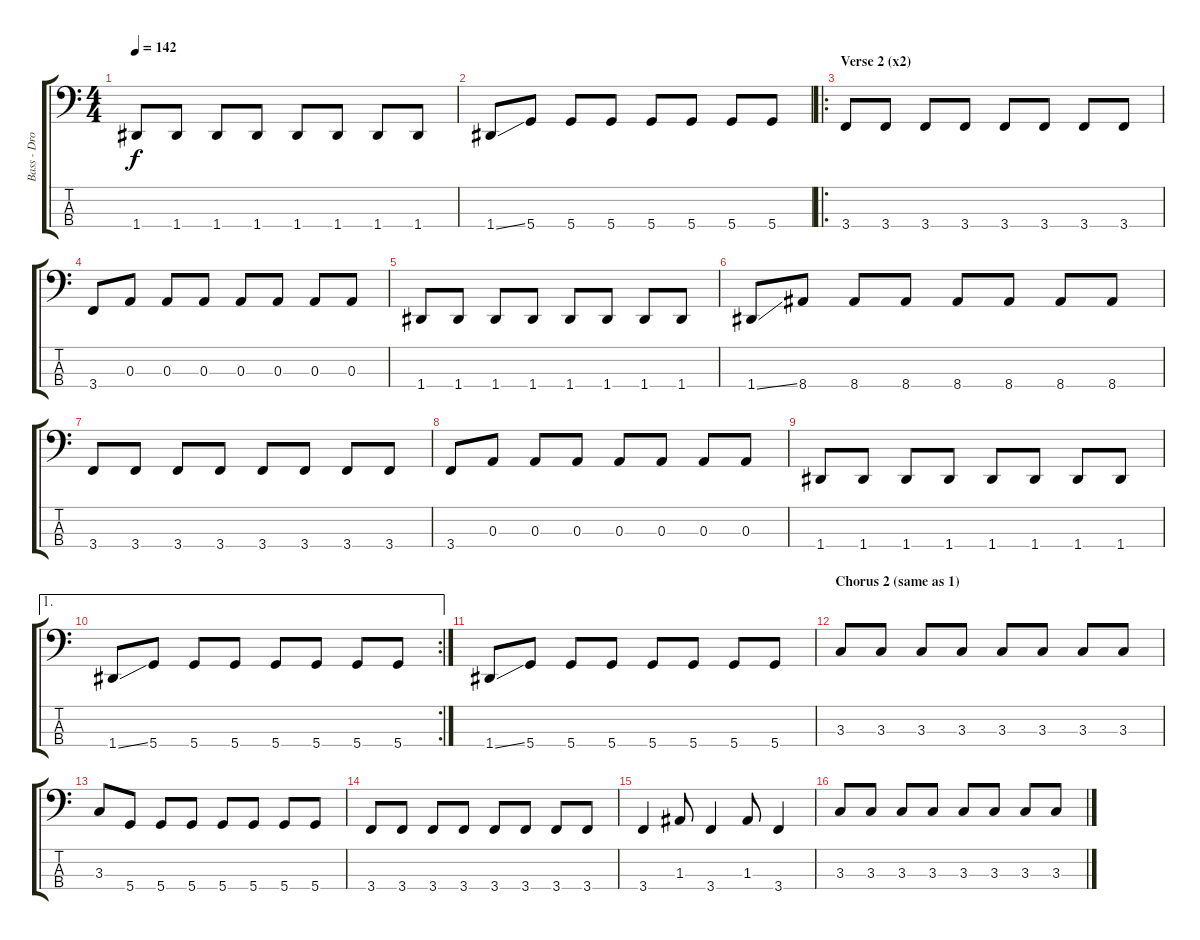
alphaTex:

\track ("Bass - Drop D" "Bass - Dro") {instrument electricbasspick}
\staff {score tabs}
\tuning (G2 D2 A1 D1) {hide}
\ts (4 4)
\tempo 142
\clef f4
\ks c
1.4.8{dy f} 1.4.8 1.4.8 1.4.8 1.4.8 1.4.8 1.4.8 1.4.8 |
1.4{ss}.8 5.4.8 5.4.8 5.4.8 5.4.8 5.4.8 5.4.8 5.4.8 |
\ro
\section ("" "Verse 2 (x2)")
3.4.8 3.4.8 3.4.8 3.4.8 3.4.8 3.4.8 3.4.8 3.4.8 |
3.4.8 0.3.8 0.3.8 0.3.8 0.3.8 0.3.8 0.3.8 0.3.8 |
1.4.8 1.4.8 1.4.8 1.4.8 1.4.8 1.4.8 1.4.8 1.4.8 |
1.4{ss}.8 8.4.8 8.4.8 8.4.8 8.4.8 8.4.8 8.4.8 8.4.8 |
3.4.8 3.4.8 3.4.8 3.4.8 3.4.8 3.4.8 3.4.8 3.4.8 |
3.4.8 0.3.8 0.3.8 0.3.8 0.3.8 0.3.8 0.3.8 0.3.8 |
1.4.8 1.4.8 1.4.8 1.4.8 1.4.8 1.4.8 1.4.8 1.4.8 |
\ae 1
\rc 2
1.4{ss}.8 5.4.8 5.4.8 5.4.8 5.4.8 5.4.8 5.4.8 5.4.8 |
1.4{ss}.8 5.4.8 5.4.8 5.4.8 5.4.8 5.4.8 5.4.8 5.4.8 |
\section ("" "Chorus 2 (same as 1)")
3.3.8 3.3.8 3.3.8 3.3.8 3.3.8 3.3.8 3.3.8 3.3.8 |
3.3.8 5.4.8 5.4.8 5.4.8 5.4.8 5.4.8 5.4.8 5.4.8 |
3.4.8 3.4.8 3.4.8 3.4.8 3.4.8 3.4.8 3.4.8 3.4.8 |
3.4.4 1.3.8 3.4.4 1.3.8 3.4.4 |
3.3.8 3.3.8 3.3.8 3.3.8 3.3.8 3.3.8 3.3.8 3.3.8
